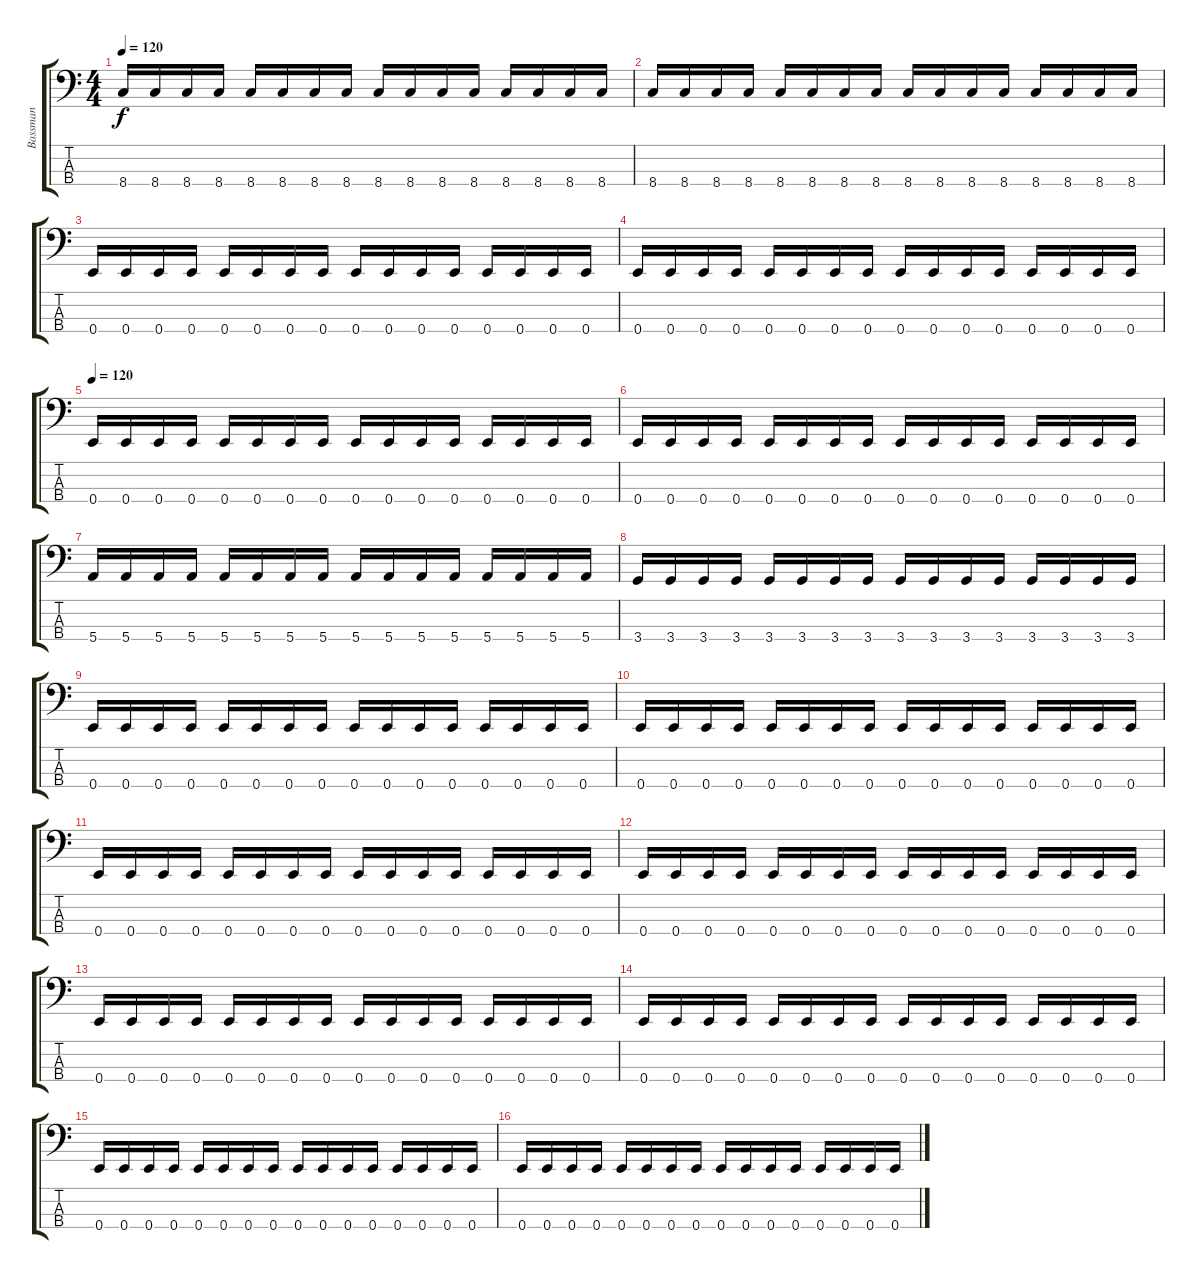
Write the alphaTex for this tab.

\track ("Bassman" "Bassman") {instrument fretlessbass}
\staff {score tabs}
\tuning (G2 D2 A1 E1) {hide}
\ts (4 4)
\tempo 120
\clef f4
\ks c
8.4.16{dy f} 8.4.16 8.4.16 8.4.16 8.4.16 8.4.16 8.4.16 8.4.16 8.4.16 8.4.16 8.4.16 8.4.16 8.4.16 8.4.16 8.4.16 8.4.16 |
8.4.16 8.4.16 8.4.16 8.4.16 8.4.16 8.4.16 8.4.16 8.4.16 8.4.16 8.4.16 8.4.16 8.4.16 8.4.16 8.4.16 8.4.16 8.4.16 |
0.4.16 0.4.16 0.4.16 0.4.16 0.4.16 0.4.16 0.4.16 0.4.16 0.4.16 0.4.16 0.4.16 0.4.16 0.4.16 0.4.16 0.4.16 0.4.16 |
0.4.16 0.4.16 0.4.16 0.4.16 0.4.16 0.4.16 0.4.16 0.4.16 0.4.16 0.4.16 0.4.16 0.4.16 0.4.16 0.4.16 0.4.16 0.4.16 |
\tempo 120
0.4.16 0.4.16 0.4.16 0.4.16 0.4.16 0.4.16 0.4.16 0.4.16 0.4.16 0.4.16 0.4.16 0.4.16 0.4.16 0.4.16 0.4.16 0.4.16 |
0.4.16 0.4.16 0.4.16 0.4.16 0.4.16 0.4.16 0.4.16 0.4.16 0.4.16 0.4.16 0.4.16 0.4.16 0.4.16 0.4.16 0.4.16 0.4.16 |
5.4.16 5.4.16 5.4.16 5.4.16 5.4.16 5.4.16 5.4.16 5.4.16 5.4.16 5.4.16 5.4.16 5.4.16 5.4.16 5.4.16 5.4.16 5.4.16 |
3.4.16 3.4.16 3.4.16 3.4.16 3.4.16 3.4.16 3.4.16 3.4.16 3.4.16 3.4.16 3.4.16 3.4.16 3.4.16 3.4.16 3.4.16 3.4.16 |
0.4.16 0.4.16 0.4.16 0.4.16 0.4.16 0.4.16 0.4.16 0.4.16 0.4.16 0.4.16 0.4.16 0.4.16 0.4.16 0.4.16 0.4.16 0.4.16 |
0.4.16 0.4.16 0.4.16 0.4.16 0.4.16 0.4.16 0.4.16 0.4.16 0.4.16 0.4.16 0.4.16 0.4.16 0.4.16 0.4.16 0.4.16 0.4.16 |
0.4.16 0.4.16 0.4.16 0.4.16 0.4.16 0.4.16 0.4.16 0.4.16 0.4.16 0.4.16 0.4.16 0.4.16 0.4.16 0.4.16 0.4.16 0.4.16 |
0.4.16 0.4.16 0.4.16 0.4.16 0.4.16 0.4.16 0.4.16 0.4.16 0.4.16 0.4.16 0.4.16 0.4.16 0.4.16 0.4.16 0.4.16 0.4.16 |
0.4.16 0.4.16 0.4.16 0.4.16 0.4.16 0.4.16 0.4.16 0.4.16 0.4.16 0.4.16 0.4.16 0.4.16 0.4.16 0.4.16 0.4.16 0.4.16 |
0.4.16 0.4.16 0.4.16 0.4.16 0.4.16 0.4.16 0.4.16 0.4.16 0.4.16 0.4.16 0.4.16 0.4.16 0.4.16 0.4.16 0.4.16 0.4.16 |
0.4.16 0.4.16 0.4.16 0.4.16 0.4.16 0.4.16 0.4.16 0.4.16 0.4.16 0.4.16 0.4.16 0.4.16 0.4.16 0.4.16 0.4.16 0.4.16 |
0.4.16 0.4.16 0.4.16 0.4.16 0.4.16 0.4.16 0.4.16 0.4.16 0.4.16 0.4.16 0.4.16 0.4.16 0.4.16 0.4.16 0.4.16 0.4.16
